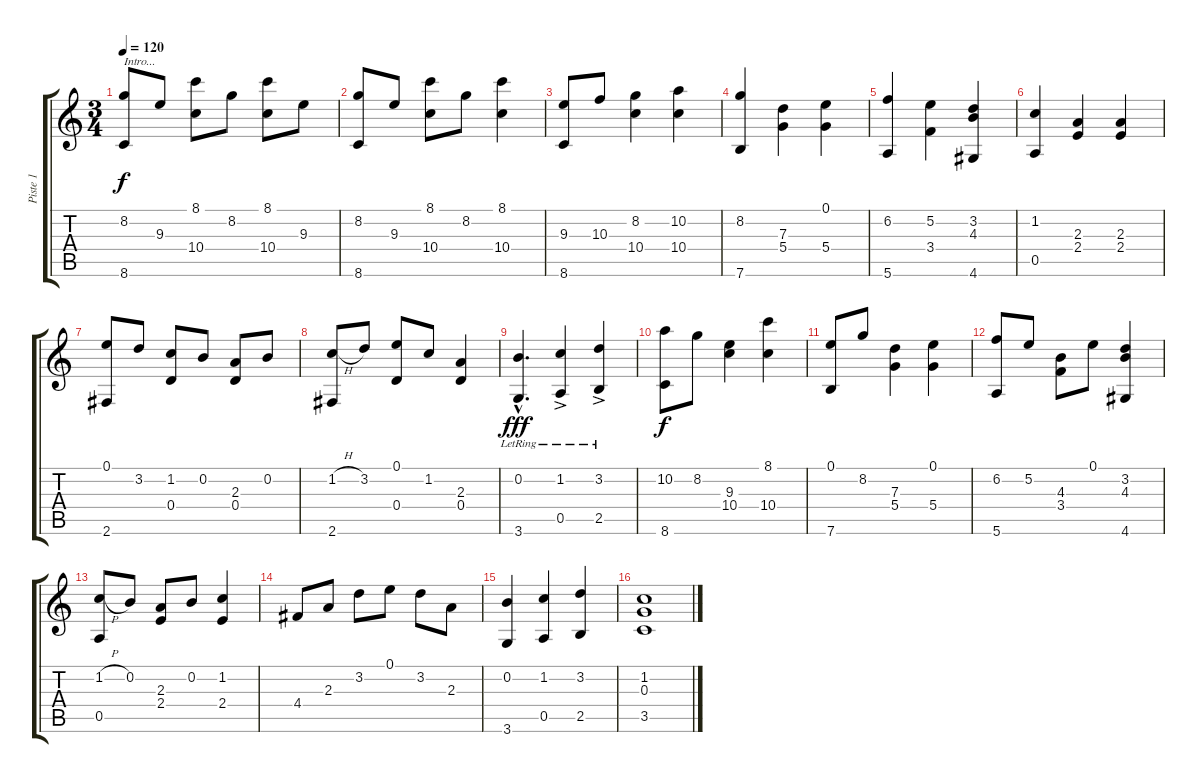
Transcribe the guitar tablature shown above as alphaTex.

\track ("Piste 1" "Piste 1") {instrument electricguitarjazz}
\staff {score tabs}
\tuning (E4 B3 G3 D3 A2 E2) {hide}
\ts (3 4)
\tempo 120
\clef g2
\ks c
(8.2 8.6).8{txt "Intro..." dy f instrument electricguitarjazz} 9.3.8 (8.1 10.4).8 8.2.8 (8.1 10.4).8 9.3.8 |
(8.2 8.6).8 9.3.8 (8.1 10.4).8 8.2.8 (8.1 10.4).4 |
(9.3 8.6).8 10.3.8 (8.2 10.4).4 (10.2 10.4).4 |
(8.2 7.6).4 (7.3 5.4).4 (0.1 5.4).4 |
(6.2 5.6).4 (5.2 3.4).4 (3.2 4.3 4.6).4 |
(1.2 0.5).4 (2.3 2.4).4 (2.3 2.4).4 |
(0.1 2.6).8 3.2.8 (1.2 0.4).8 0.2.8 (2.3 0.4).8 0.2.8 |
(1.2{h} 2.6).8 3.2.8 (0.1 0.4).8 1.2.8 (2.3 0.4).4 |
(0.2{hac lr} 3.6{hac lr}).4{d dy fff} (1.2{lr} 0.5{ac lr}).4 (3.2{lr} 2.5{ac lr}).4 |
(10.2 8.6).8{dy f} 8.2.8 (9.3 10.4).4 (8.1 10.4).4 |
(0.1 7.6).8 8.2.8 (7.3 5.4).4 (0.1 5.4).4 |
(6.2 5.6).8 5.2.8 (4.3 3.4).8 0.1.8 (3.2 4.3 4.6).4 |
(1.2{h} 0.5).8 0.2.8 (2.3 2.4).8 0.2.8 (1.2 2.4).4 |
4.4.8 2.3.8 3.2.8 0.1.8 3.2.8 2.3.8 |
(0.2 3.6).4 (1.2 0.5).4 (3.2 2.5).4 |
(1.2 0.3 3.5).1
